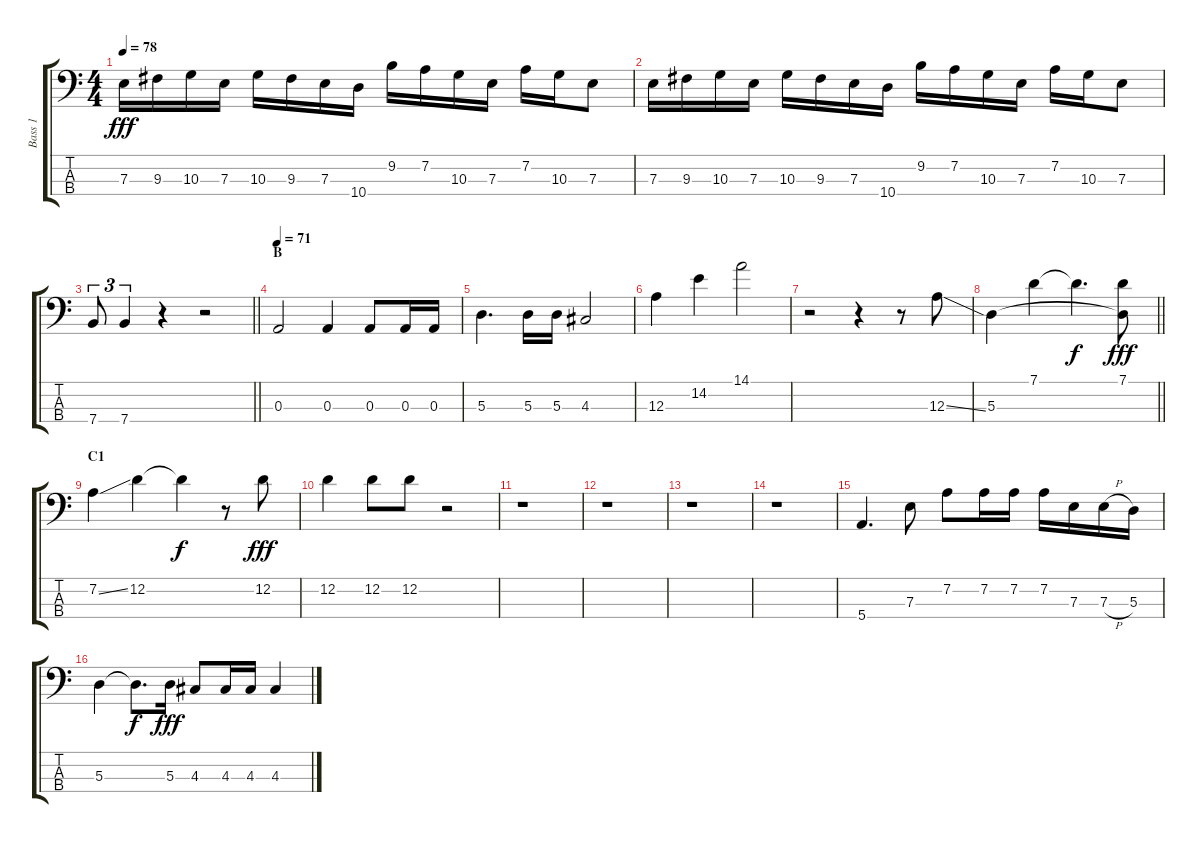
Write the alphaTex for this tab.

\track ("Bass 1" "Bass 1") {instrument electricbassfinger}
\staff {score tabs}
\tuning (G2 D2 A1 E1) {hide}
\ts (4 4)
\tempo 78
\clef f4
\ks c
7.3.16{dy fff} 9.3.16 10.3.16 7.3.16 10.3.16 9.3.16 7.3.16 10.4.16 9.2.16 7.2.16 10.3.16 7.3.16 7.2.16 10.3.16 7.3.8 |
7.3.16 9.3.16 10.3.16 7.3.16 10.3.16 9.3.16 7.3.16 10.4.16 9.2.16 7.2.16 10.3.16 7.3.16 7.2.16 10.3.16 7.3.8 |
\barLineRight lightlight
7.4.8{tu (3 2)} 7.4.4{tu (3 2)} r.4 r.2 |
\section ("" "B")
\tempo 71
0.3.2 0.3.4 0.3.8 0.3.16 0.3.16 |
5.3.4{d} 5.3.16 5.3.16 4.3.2 |
12.3.4 14.2.4 14.1.2 |
r.2 r.4 r.8 12.3{ss}.8 |
\barLineRight lightlight
5.3.4 7.1.4 7.1{t}.4{d dy f} (7.1 5.3{t}).8{dy fff} |
\section ("" "C1")
7.2{ss}.4 12.2.4 12.2{t}.4{dy f} r.8 12.2.8{dy fff} |
12.2.4 12.2.8 12.2.8 r.2 |
r.1 |
r.1 |
r.1 |
r.1 |
5.4.4{d} 7.3.8 7.2.8 7.2.16 7.2.16 7.2.16 7.3.16 7.3{h}.16 5.3.16 |
5.3.4 5.3{t}.8{d dy f} 5.3.16{dy fff} 4.3.8 4.3.16 4.3.16 4.3.4
